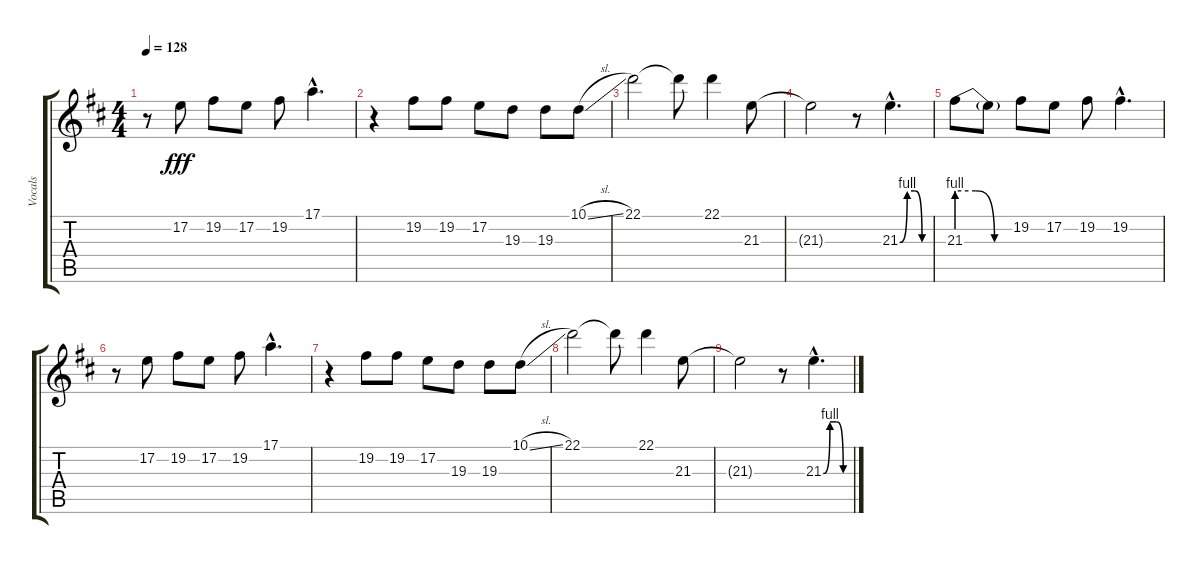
\track ("Vocals" "Vocals") {instrument synthbrass2}
\staff {score tabs}
\tuning (E4 B3 G3 D3 A2 E2) {hide}
\ts (4 4)
\tempo 128
\clef g2
\ks d
r.8{dy fff} 17.2.8 19.2.8 17.2.8 19.2.8 17.1{hac}.4{d} |
r.4 19.2.8 19.2.8 17.2.8 19.3.8 19.3.8 10.1{sl}.8 |
22.1.2 22.1{t}.8 22.1.4 21.3.8 |
21.3{t}.2 r.8 21.3{be (custom 0 0 15 4 30 4 45 0 60 0) hac}.4{d} |
21.3{be (custom 0 4 20 4 40 0 60 0)}.8 21.3{t}.8 19.2.8 17.2.8 19.2.8 19.2{hac}.4{d} |
r.8 17.2.8 19.2.8 17.2.8 19.2.8 17.1{hac}.4{d} |
r.4 19.2.8 19.2.8 17.2.8 19.3.8 19.3.8 10.1{sl}.8 |
22.1.2 22.1{t}.8 22.1.4 21.3.8 |
21.3{t}.2 r.8 21.3{be (custom 0 0 15 4 30 4 45 0 60 0) hac}.4{d}
